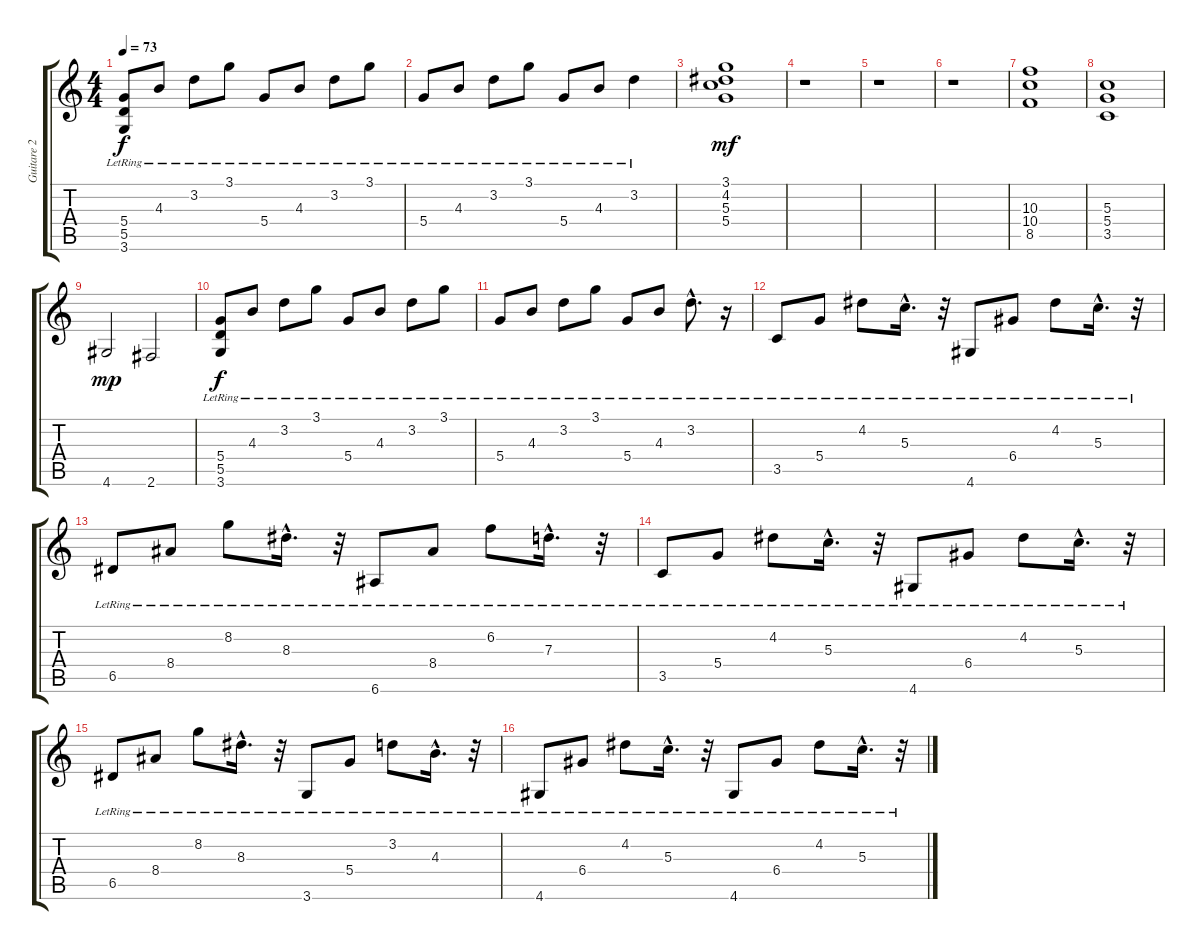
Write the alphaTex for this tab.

\track ("Guitare 2" "Guitare 2") {instrument overdrivenguitar}
\staff {score tabs}
\tuning (E4 B3 G3 D3 A2 E2) {hide}
\ts (4 4)
\tempo 73
\clef g2
\ks c
(5.4{lr} 5.5 3.6).8{dy f} 4.3{lr}.8 3.2{lr}.8 3.1{lr}.8 5.4{lr}.8 4.3{lr}.8 3.2{lr}.8 3.1{lr}.8 |
5.4{lr}.8 4.3{lr}.8 3.2{lr}.8 3.1{lr}.8 5.4{lr}.8 4.3{lr}.8 3.2{lr}.4 |
(3.1 4.2 5.3 5.4).1{dy mf} |
r.1 |
r.1 |
r.1 |
(10.3 10.4 8.5).1 |
(5.3 5.4 3.5).1 |
4.6.2{dy mp} 2.6.2 |
(5.4{lr} 5.5 3.6).8{dy f} 4.3{lr}.8 3.2{lr}.8 3.1{lr}.8 5.4{lr}.8 4.3{lr}.8 3.2{lr}.8 3.1{lr}.8 |
5.4{lr}.8 4.3{lr}.8 3.2{lr}.8 3.1{lr}.8 5.4{lr}.8 4.3{lr}.8 3.2{hac lr}.8{d} r.16 |
3.5{lr}.8 5.4{lr}.8 4.2{lr}.8 5.3{hac lr}.16{d} r.32 4.6{lr}.8 6.4{lr}.8 4.2{lr}.8 5.3{hac lr}.16{d} r.32 |
6.5{lr}.8 8.4{lr}.8 8.2{lr}.8 8.3{hac lr}.16{d} r.32 6.6{lr}.8 8.4{lr}.8 6.2{lr}.8 7.3{hac lr}.16{d} r.32 |
3.5{lr}.8 5.4{lr}.8 4.2{lr}.8 5.3{hac lr}.16{d} r.32 4.6{lr}.8 6.4{lr}.8 4.2{lr}.8 5.3{hac lr}.16{d} r.32 |
6.5{lr}.8 8.4{lr}.8 8.2{lr}.8 8.3{hac lr}.16{d} r.32 3.6{lr}.8 5.4{lr}.8 3.2{lr}.8 4.3{hac lr}.16{d} r.32 |
4.6{lr}.8 6.4{lr}.8 4.2{lr}.8 5.3{hac lr}.16{d} r.32 4.6{lr}.8 6.4{lr}.8 4.2{lr}.8 5.3{hac lr}.16{d} r.32
